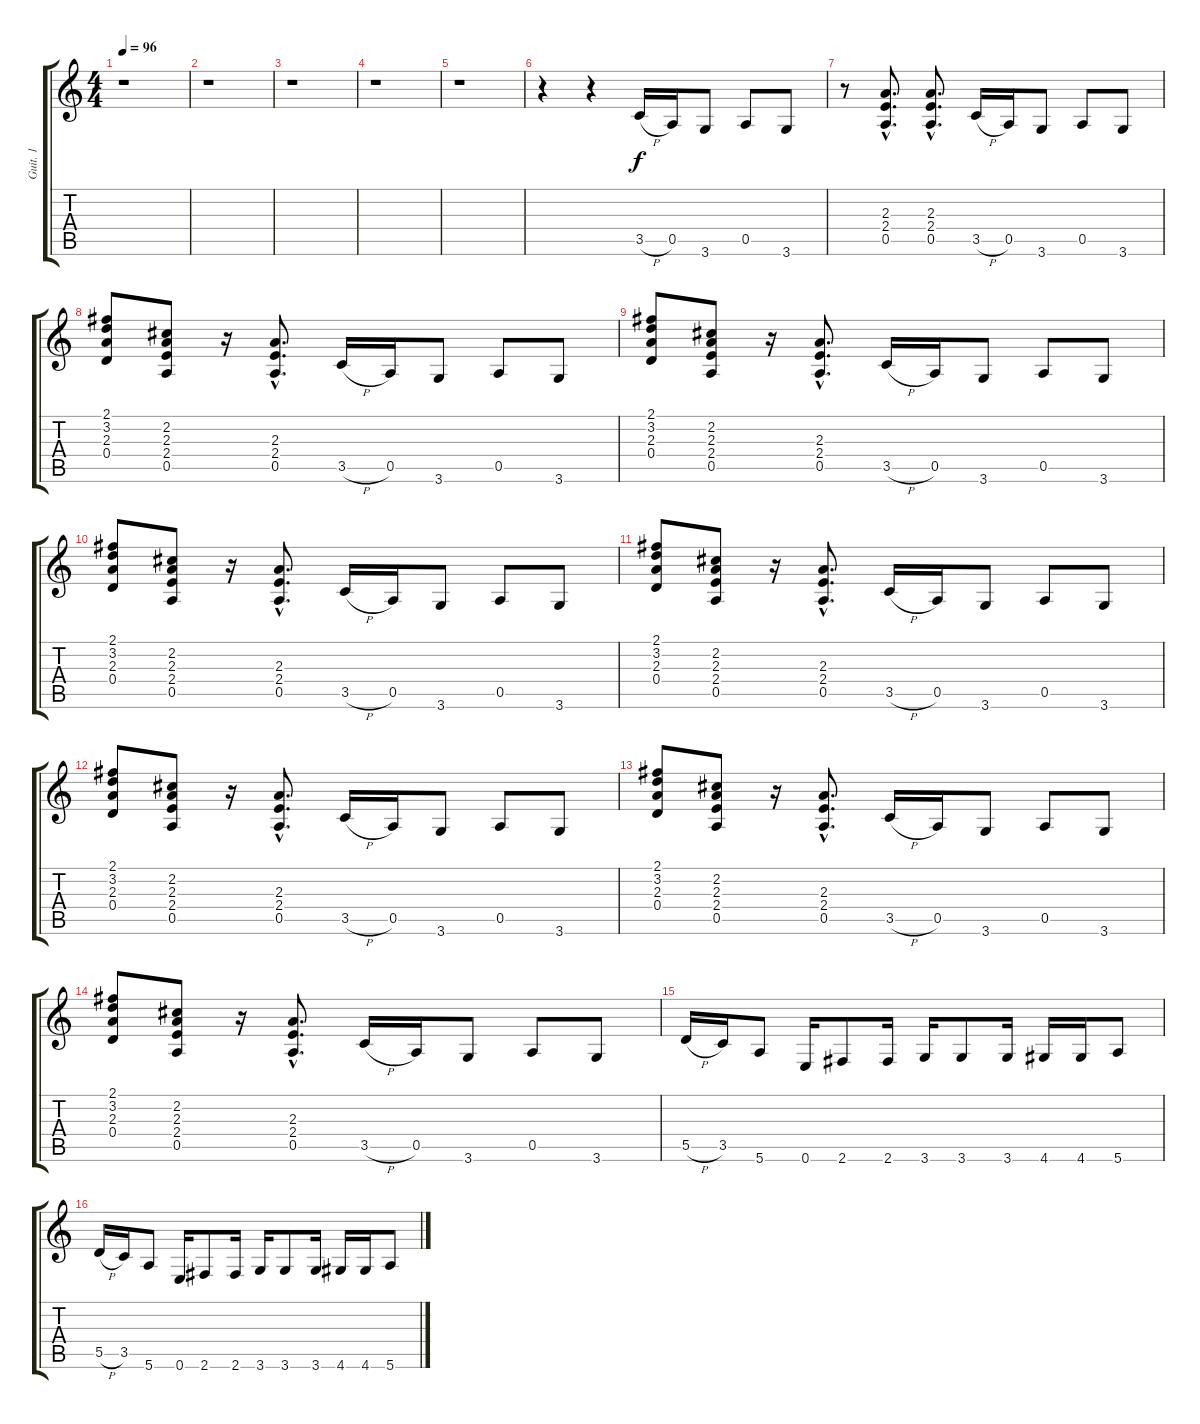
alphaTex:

\track ("Guit. 1" "Guit. 1") {instrument overdrivenguitar}
\staff {score tabs}
\tuning (E4 B3 G3 D3 A2 E2) {hide}
\ts (4 4)
\tempo 96
\clef g2
\ks c
r.1{dy f} |
r.1 |
r.1 |
r.1 |
r.1 |
r.4 r.4 3.5{h}.16 0.5.16 3.6.8 0.5.8 3.6.8 |
r.8 (2.3{hac} 2.4{hac} 0.5{hac}).8{d} (2.3{hac} 2.4{hac} 0.5{hac}).8{d} 3.5{h}.16 0.5.16 3.6.8 0.5.8 3.6.8 |
(2.1 3.2 2.3 0.4).8 (2.2 2.3 2.4 0.5).8 r.16 (2.3{hac} 2.4{hac} 0.5{hac}).8{d} 3.5{h}.16 0.5.16 3.6.8 0.5.8 3.6.8 |
(2.1 3.2 2.3 0.4).8 (2.2 2.3 2.4 0.5).8 r.16 (2.3{hac} 2.4{hac} 0.5{hac}).8{d} 3.5{h}.16 0.5.16 3.6.8 0.5.8 3.6.8 |
(2.1 3.2 2.3 0.4).8 (2.2 2.3 2.4 0.5).8 r.16 (2.3{hac} 2.4{hac} 0.5{hac}).8{d} 3.5{h}.16 0.5.16 3.6.8 0.5.8 3.6.8 |
(2.1 3.2 2.3 0.4).8 (2.2 2.3 2.4 0.5).8 r.16 (2.3{hac} 2.4{hac} 0.5{hac}).8{d} 3.5{h}.16 0.5.16 3.6.8 0.5.8 3.6.8 |
(2.1 3.2 2.3 0.4).8 (2.2 2.3 2.4 0.5).8 r.16 (2.3{hac} 2.4{hac} 0.5{hac}).8{d} 3.5{h}.16 0.5.16 3.6.8 0.5.8 3.6.8 |
(2.1 3.2 2.3 0.4).8 (2.2 2.3 2.4 0.5).8 r.16 (2.3{hac} 2.4{hac} 0.5{hac}).8{d} 3.5{h}.16 0.5.16 3.6.8 0.5.8 3.6.8 |
(2.1 3.2 2.3 0.4).8 (2.2 2.3 2.4 0.5).8 r.16 (2.3{hac} 2.4{hac} 0.5{hac}).8{d} 3.5{h}.16 0.5.16 3.6.8 0.5.8 3.6.8 |
5.5{h}.16 3.5.16 5.6.8 0.6.16 2.6.8 2.6.16 3.6.16 3.6.8 3.6.16 4.6.16 4.6.16 5.6.8 |
5.5{h}.16 3.5.16 5.6.8 0.6.16 2.6.8 2.6.16 3.6.16 3.6.8 3.6.16 4.6.16 4.6.16 5.6.8
